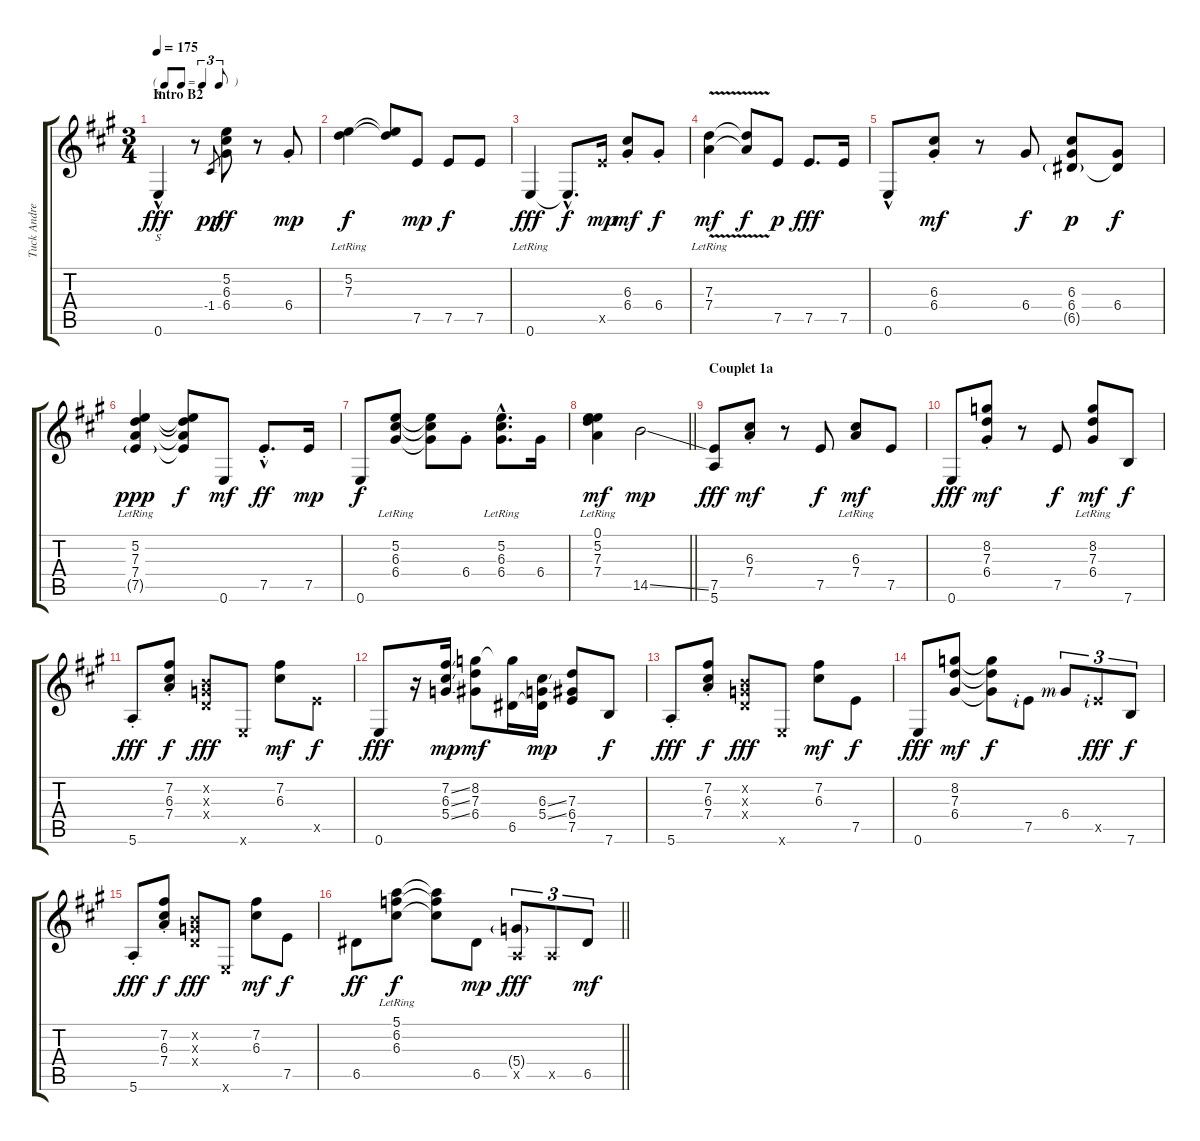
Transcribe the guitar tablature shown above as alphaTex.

\track ("Tuck Andress" "Tuck Andre") {instrument electricguitarjazz}
\staff {score tabs}
\tuning (E4 B3 G3 D3 A2 E2) {hide}
\ts (3 4)
\tf triplet8th
\section ("" "Intro B2")
\tempo 175
\clef g2
\ks a
0.6{hac}.4{s dy fff} r.8 -1.4.8{gr dy pp} (5.2 6.3 6.4).8{dy ff} r.8 6.4{st}.8{dy mp} |
(5.2{lr} 7.3{lr}).4{dy f} (5.2{t} 7.3{t}).8 7.5.8{dy mp} 7.5.8{dy f} 7.5.8 |
0.6{lr}.4{dy fff} 0.6{hac t}.8{d dy f} 7.5{x}.16{dy mp} (6.3{st} 6.4{st}).8{dy mf} 6.4{st}.8{dy f} |
(7.3{v lr} 7.4{lr}).4{dy mf} (7.3{t} 7.4{t}).8{dy f} 7.5.8{dy p} 7.5.8{d dy fff} 7.5.16 |
0.6{hac}.8 (6.3{st} 6.4{st}).8{dy mf} r.8 6.4.8{dy f} (6.3 6.4 6.5{g}).8{dy p} (6.4 6.5{t}).8{dy f} |
(5.2{lr} 7.3{lr} 7.4{lr} 7.5{g lr}).4{dy ppp} (5.2{t} 7.3{t} 7.4{t} 7.5{t}).8{dy f} 0.6.8{dy mf} 7.5{hac st}.8{d dy ff} 7.5.16{dy mp} |
0.6.8{dy f} (5.2{lr} 6.3{lr} 6.4{lr}).8 (5.2{t} 6.3{t} 6.4{t}).8 6.4{st}.8 (5.2{hac lr} 6.3{hac lr} 6.4{hac lr}).8{d} 6.4.16 |
\barLineRight lightlight
(0.1{lr} 5.2{lr} 7.3{lr} 7.4{lr}).4{dy mf} 14.5{ss}.2{dy mp} |
\section ("" "Couplet 1a")
(7.5 5.6).8{dy fff} (6.3 7.4{st}).8{dy mf} r.8 7.5.8{dy f} (6.3{lr} 7.4{lr}).8{dy mf} 7.5.8 |
0.6.8{dy fff} (8.2 7.3{st} 6.4{st}).8{dy mf} r.8 7.5.8{dy f} (8.2{lr} 7.3{lr} 6.4{lr}).8{dy mf} 7.6.8{dy f} |
5.6{st}.8{dy fff} (7.2{st} 6.3{st} 7.4{st}).8{dy f} (0.2{x} 0.3{x} 0.4{x}).8{dy fff} 0.6{x}.8 (7.2 6.3).8{dy mf} 7.5{x}.8{dy f} |
0.6.8{dy fff} r.16 (7.2{ss} 6.3{ss} 5.4{ss}).16{dy mp} (8.2 7.3 6.4).8{dy mf} (8.2{t} 6.5).16 (6.3{ss} 5.4{ss} 6.5{t}).16{dy mp} (7.3 6.4 7.5).8 7.6.8{dy f} |
5.6{st}.8{dy fff} (7.2{st} 6.3{st} 7.4{st}).8{dy f} (0.2{x} 0.3{x} 0.4{x}).8{dy fff} 0.6{x}.8 (7.2 6.3).8{dy mf} 7.5.8{dy f} |
0.6.8{dy fff} (8.2 7.3 6.4).8{dy mf} (8.2{t} 7.3{t} 6.4{t}).8{dy f} 7.5{rf 2}.8 6.4{rf 3}.8{tu (3 2)} 7.5{x rf 2}.8{tu (3 2) dy fff} 7.6.8{tu (3 2) dy f} |
5.6{st}.8{dy fff} (7.2{st} 6.3{st} 7.4{st}).8{dy f} (0.2{x} 0.3{x} 0.4{x}).8{dy fff} 0.6{x}.8 (7.2 6.3).8{dy mf} 7.5.8{dy f} |
\barLineRight lightlight
6.5.8{dy ff} (5.1{lr} 6.2{lr} 6.3{lr}).8{dy f} (5.1{t} 6.2{t} 6.3{t}).8 6.5.8{dy mp} (5.4{g} 0.5{x}).8{tu (3 2) dy fff} 0.5{x}.8{tu (3 2)} 6.5.8{tu (3 2) dy mf}
